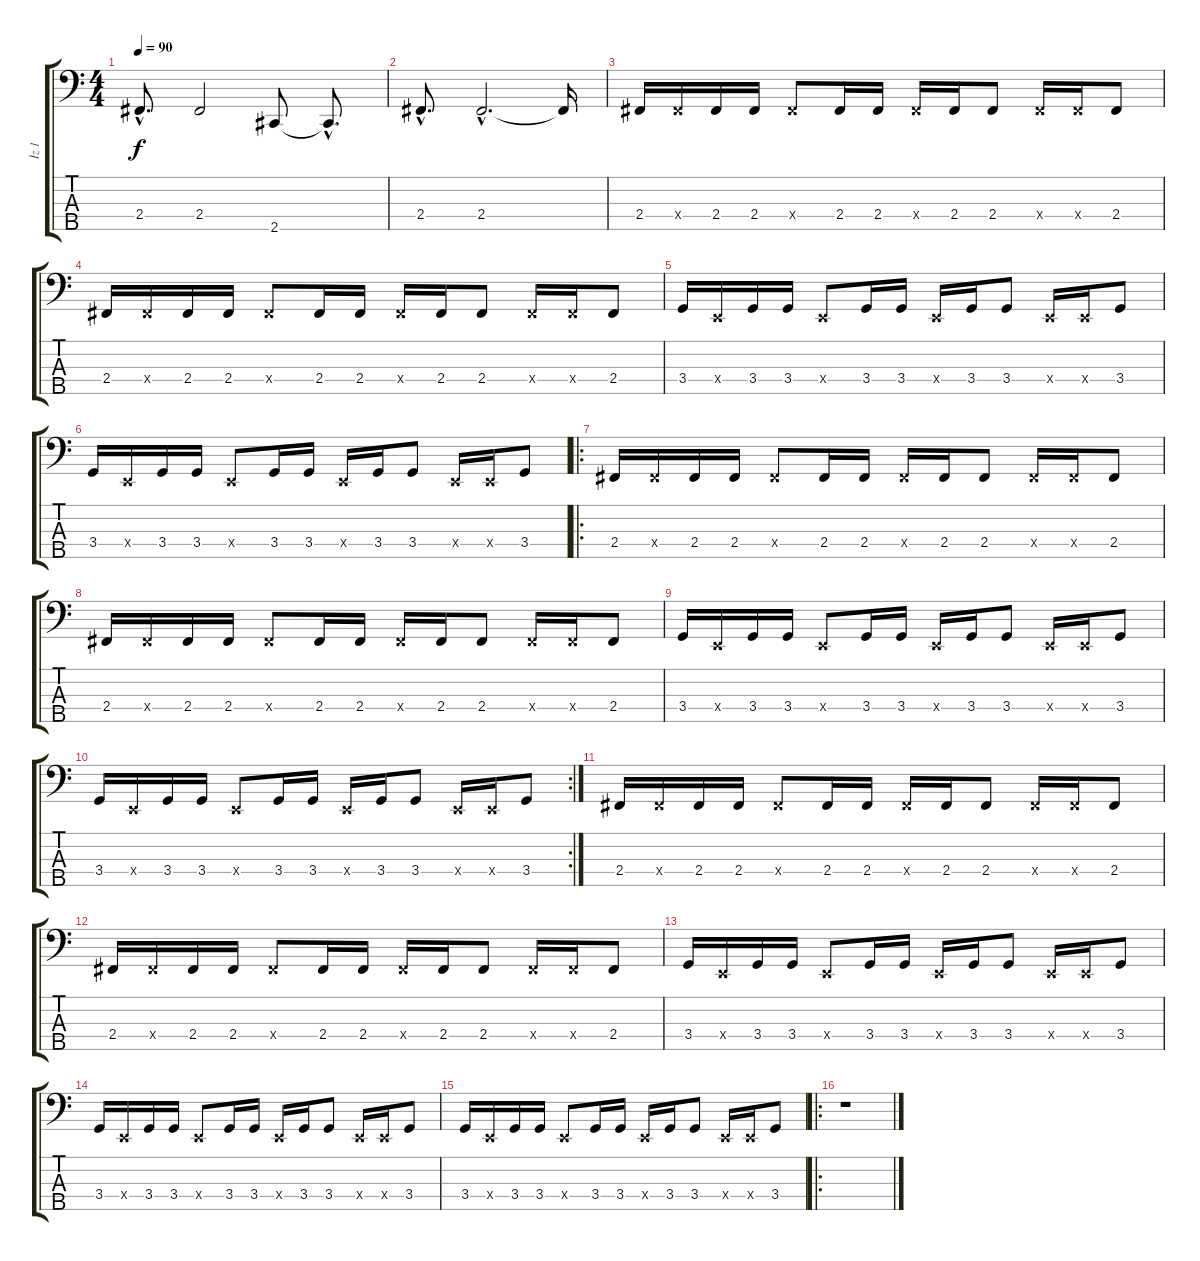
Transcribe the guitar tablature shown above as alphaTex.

\track ("İz 1" "İz 1") {instrument electricbassfinger}
\staff {score tabs}
\tuning (G2 D2 A1 E1 B0) {hide}
\ts (4 4)
\tempo 90
\clef f4
\ks c
2.4{hac}.8{d dy f} 2.4.2 2.5.8 2.5{hac t}.8{d} |
2.4{hac}.8{d} 2.4{hac}.2{d} 2.4{t}.16 |
2.4.16 2.4{x}.16 2.4.16 2.4.16 2.4{x}.8 2.4.16 2.4.16 2.4{x}.16 2.4.16 2.4.8 2.4{x}.16 2.4{x}.16 2.4.8 |
2.4.16 2.4{x}.16 2.4.16 2.4.16 2.4{x}.8 2.4.16 2.4.16 2.4{x}.16 2.4.16 2.4.8 2.4{x}.16 2.4{x}.16 2.4.8 |
3.4.16 0.4{x}.16 3.4.16 3.4.16 0.4{x}.8 3.4.16 3.4.16 0.4{x}.16 3.4.16 3.4.8 0.4{x}.16 0.4{x}.16 3.4.8 |
3.4.16 0.4{x}.16 3.4.16 3.4.16 0.4{x}.8 3.4.16 3.4.16 0.4{x}.16 3.4.16 3.4.8 0.4{x}.16 0.4{x}.16 3.4.8 |
\ro
2.4.16 2.4{x}.16 2.4.16 2.4.16 2.4{x}.8 2.4.16 2.4.16 2.4{x}.16 2.4.16 2.4.8 2.4{x}.16 2.4{x}.16 2.4.8 |
2.4.16 2.4{x}.16 2.4.16 2.4.16 2.4{x}.8 2.4.16 2.4.16 2.4{x}.16 2.4.16 2.4.8 2.4{x}.16 2.4{x}.16 2.4.8 |
3.4.16 0.4{x}.16 3.4.16 3.4.16 0.4{x}.8 3.4.16 3.4.16 0.4{x}.16 3.4.16 3.4.8 0.4{x}.16 0.4{x}.16 3.4.8 |
\rc 2
3.4.16 0.4{x}.16 3.4.16 3.4.16 0.4{x}.8 3.4.16 3.4.16 0.4{x}.16 3.4.16 3.4.8 0.4{x}.16 0.4{x}.16 3.4.8 |
2.4.16 2.4{x}.16 2.4.16 2.4.16 2.4{x}.8 2.4.16 2.4.16 2.4{x}.16 2.4.16 2.4.8 2.4{x}.16 2.4{x}.16 2.4.8 |
2.4.16 2.4{x}.16 2.4.16 2.4.16 2.4{x}.8 2.4.16 2.4.16 2.4{x}.16 2.4.16 2.4.8 2.4{x}.16 2.4{x}.16 2.4.8 |
3.4.16 0.4{x}.16 3.4.16 3.4.16 0.4{x}.8 3.4.16 3.4.16 0.4{x}.16 3.4.16 3.4.8 0.4{x}.16 0.4{x}.16 3.4.8 |
3.4.16 0.4{x}.16 3.4.16 3.4.16 0.4{x}.8 3.4.16 3.4.16 0.4{x}.16 3.4.16 3.4.8 0.4{x}.16 0.4{x}.16 3.4.8 |
3.4.16 0.4{x}.16 3.4.16 3.4.16 0.4{x}.8 3.4.16 3.4.16 0.4{x}.16 3.4.16 3.4.8 0.4{x}.16 0.4{x}.16 3.4.8 |
\ro
r.1
